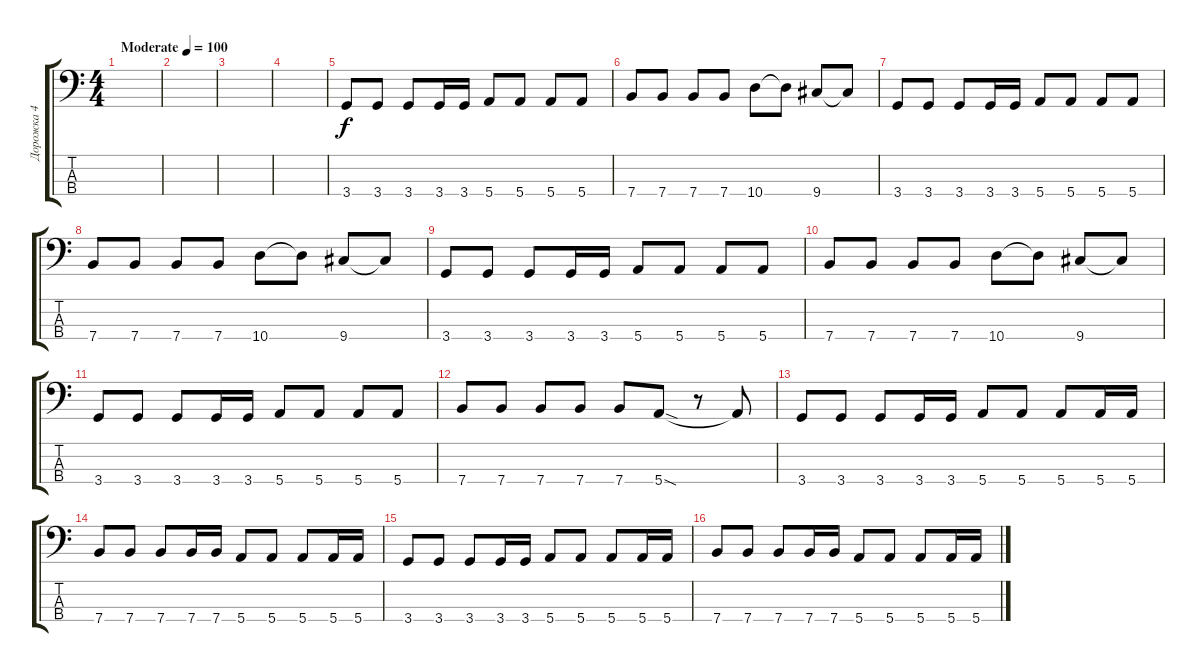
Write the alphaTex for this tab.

\track ("Дорожка 4" "Дорожка 4") {instrument electricbassfinger}
\staff {score tabs}
\tuning (G2 D2 A1 E1) {hide}
\ts (4 4)
\tempo (100 "Moderate")
\clef f4
\ks c
|
|
|
|
3.4.8 3.4.8 3.4.8 3.4.16 3.4.16 5.4.8 5.4.8 5.4.8 5.4.8 |
7.4.8 7.4.8 7.4.8 7.4.8 10.4.8 10.4{t}.8 9.4.8 9.4{t}.8 |
3.4.8 3.4.8 3.4.8 3.4.16 3.4.16 5.4.8 5.4.8 5.4.8 5.4.8 |
7.4.8 7.4.8 7.4.8 7.4.8 10.4.8 10.4{t}.8 9.4.8 9.4{t}.8 |
3.4.8 3.4.8 3.4.8 3.4.16 3.4.16 5.4.8 5.4.8 5.4.8 5.4.8 |
7.4.8 7.4.8 7.4.8 7.4.8 10.4.8 10.4{t}.8 9.4.8 9.4{t}.8 |
3.4.8 3.4.8 3.4.8 3.4.16 3.4.16 5.4.8 5.4.8 5.4.8 5.4.8 |
7.4.8 7.4.8 7.4.8 7.4.8 7.4.8 5.4{sod}.8 r.8 5.4{t}.8 |
3.4.8 3.4.8 3.4.8 3.4.16 3.4.16 5.4.8 5.4.8 5.4.8 5.4.16 5.4.16 |
7.4.8 7.4.8 7.4.8 7.4.16 7.4.16 5.4.8 5.4.8 5.4.8 5.4.16 5.4.16 |
3.4.8 3.4.8 3.4.8 3.4.16 3.4.16 5.4.8 5.4.8 5.4.8 5.4.16 5.4.16 |
7.4.8 7.4.8 7.4.8 7.4.16 7.4.16 5.4.8 5.4.8 5.4.8 5.4.16 5.4.16
